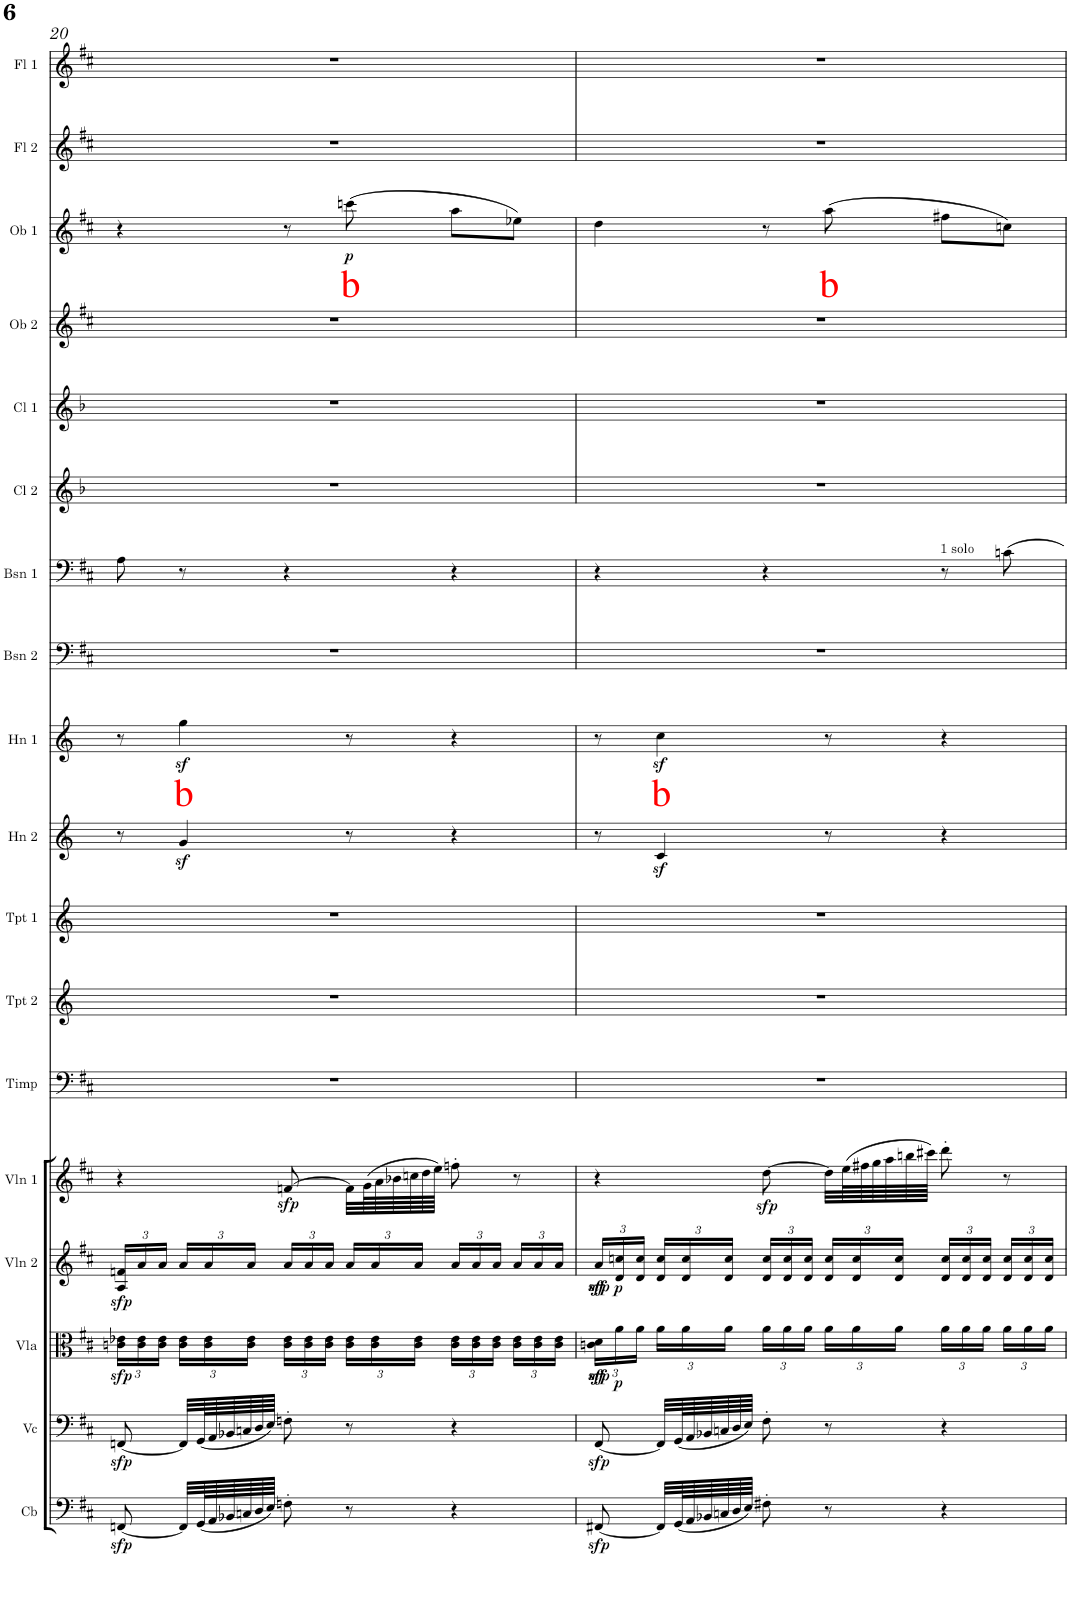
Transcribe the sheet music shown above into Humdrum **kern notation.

**kern	**dynam	**kern	**dynam	**kern	**dynam	**kern	**dynam	**kern	**dynam	**kern	**kern	**kern	**kern	**kern	**text	**kern	**kern	**kern	**kern	**kern	**kern	**text	**dynam	**kern	**kern
*part18	*part18	*part17	*part17	*part16	*part16	*part15	*part15	*part14	*part14	*part13	*part12	*part11	*part10	*part9	*part9	*part8	*part7	*part6	*part5	*part4	*part3	*part3	*part3	*part2	*part1
*staff18	*staff18	*staff17	*staff17	*staff16	*staff16	*staff15	*staff15	*staff14	*staff14	*staff13	*staff12	*staff11	*staff10	*staff9	*staff9	*staff8	*staff7	*staff6	*staff5	*staff4	*staff3	*staff3	*staff3	*staff2	*staff1
*I"Contrabass	*	*I"Violoncello	*	*I"Viola	*	*I"Violin 2	*	*I"Violin 1	*	*I"Timpani	*I"D Trumpet 2	*I"D Trumpet 1	*I"D Horn 2	*I"D Horn 1	*	*I"Bassoon 2	*I"Bassoon 1	*I"A Clarinet 2	*I"A Clarinet 1	*I"Oboe 2	*I"Oboe 1	*	*	*I"Flute 2	*I"Flute 1
*I'Cb	*	*I'Vc	*	*I'Vla	*	*I'Vln 2	*	*I'Vln 1	*	*I'Timp	*I'Tpt 2	*I'Tpt 1	*I'Hn 2	*I'Hn 1	*	*I'Bsn 2	*I'Bsn 1	*I'Cl 2	*I'Cl 1	*I'Ob 2	*I'Ob 1	*	*	*I'Fl 2	*I'Fl 1
!!LO:PB:g=z
*clefF4	*	*clefF4	*	*clefC3	*	*clefG2	*	*clefG2	*	*clefF4	*clefG2	*clefG2	*clefG2	*clefG2	*	*clefF4	*clefF4	*clefG2	*clefG2	*clefG2	*clefG2	*	*	*clefG2	*clefG2
*Trd7c12	*	*	*	*	*	*	*	*	*	*	*Trd-1c-2	*Trd-1c-2	*Trd6c10	*Trd6c10	*	*	*	*Trd2c3	*Trd2c3	*	*	*	*	*	*
*k[f#c#]	*	*k[f#c#]	*	*k[f#c#]	*	*k[f#c#]	*	*k[f#c#]	*	*k[f#c#]	*k[]	*k[]	*k[]	*k[]	*	*k[f#c#]	*k[f#c#]	*k[b-]	*k[b-]	*k[f#c#]	*k[f#c#]	*	*	*k[f#c#]	*k[f#c#]
*M3/4	*	*M3/4	*	*M3/4	*	*M3/4	*	*M3/4	*	*M3/4	*M3/4	*M3/4	*M3/4	*M3/4	*	*M3/4	*M3/4	*M3/4	*M3/4	*M3/4	*M3/4	*	*	*M3/4	*M3/4
*	*	*	*	*Xbrackettup	*	*Xbrackettup	*	*	*	*	*	*	*	*	*	*	*	*	*	*	*	*	*	*	*
=20	=20	=20	=20	=20	=20	=20	=20	=20	=20	=20	=20	=20	=20	=20	=20	=20	=20	=20	=20	=20	=20	=20	=20	=20	=20
!	!LO:DY:b	!	!LO:DY:b	!	!LO:DY:b	!	!LO:DY:b	!	!	!	!	!	!	!	!	!	!	!	!	!	!	!	!	!	!
[8FFn/	sfp	[8FFn/	sfp	24cn\ 24e-X\LL	sfp	24A/ 24fn/LL	sfp	4r	.	2.r	2.r	2.r	8r	8r	.	2.r	8A\	2.r	2.r	2.r	4r	.	.	2.r	2.r
.	.	.	.	24c\ 24e-\	.	24a/	.	.	.	.	.	.	.	.	.	.	.	.	.	.	.	.	.	.	.
.	.	.	.	24c\ 24e-\JJ	.	24a/JJ	.	.	.	.	.	.	.	.	.	.	.	.	.	.	.	.	.	.	.
!	!	!	!	!	!	!	!	!	!	!	!	!	!	!	!LO:LY:b:color=#FF0000	!	!	!	!	!	!	!	!	!	!
32FF/LLL]	.	32FF/LLL]	.	24c\ 24e-\LL	.	24a/LL	.	.	.	.	.	.	4gz</	4ggz<\	b	.	8r	.	.	.	.	.	.	.	.
(64GG/L	.	(64GG/L	.	.	.	.	.	.	.	.	.	.	.	.	.	.	.	.	.	.	.	.	.	.	.
.	.	.	.	24c\ 24e-\	.	24a/	.	.	.	.	.	.	.	.	.	.	.	.	.	.	.	.	.	.	.
64AA/	.	64AA/	.	.	.	.	.	.	.	.	.	.	.	.	.	.	.	.	.	.	.	.	.	.	.
64BB-X/	.	64BB-X/	.	.	.	.	.	.	.	.	.	.	.	.	.	.	.	.	.	.	.	.	.	.	.
64Cn/	.	64Cn/	.	.	.	.	.	.	.	.	.	.	.	.	.	.	.	.	.	.	.	.	.	.	.
.	.	.	.	24c\ 24e-\JJ	.	24a/JJ	.	.	.	.	.	.	.	.	.	.	.	.	.	.	.	.	.	.	.
64D/	.	64D/	.	.	.	.	.	.	.	.	.	.	.	.	.	.	.	.	.	.	.	.	.	.	.
64E/JJJJ)	.	64E/JJJJ)	.	.	.	.	.	.	.	.	.	.	.	.	.	.	.	.	.	.	.	.	.	.	.
!	!	!	!	!	!	!	!	!	!LO:DY:b	!	!	!	!	!	!	!	!	!	!	!	!	!	!	!	!
8Fn'\	.	8Fn'\	.	24c\ 24e-\LL	.	24a/LL	.	[8fn/	sfp	.	.	.	.	.	.	.	4r	.	.	.	8r	.	.	.	.
.	.	.	.	24c\ 24e-\	.	24a/	.	.	.	.	.	.	.	.	.	.	.	.	.	.	.	.	.	.	.
.	.	.	.	24c\ 24e-\JJ	.	24a/JJ	.	.	.	.	.	.	.	.	.	.	.	.	.	.	.	.	.	.	.
!	!	!	!	!	!	!	!	!	!	!	!	!	!	!	!	!	!	!	!	!	!	!LO:LY:b:color=#FF0000	!LO:DY:b	!	!
8r	.	8r	.	24c\ 24e-\LL	.	24a/LL	.	32f\LLL]	.	.	.	.	8r	8r	.	.	.	.	.	.	(8cccn\	b	p	.	.
.	.	.	.	.	.	.	.	(64g\L	.	.	.	.	.	.	.	.	.	.	.	.	.	.	.	.	.
.	.	.	.	24c\ 24e-\	.	24a/	.	.	.	.	.	.	.	.	.	.	.	.	.	.	.	.	.	.	.
.	.	.	.	.	.	.	.	64a\	.	.	.	.	.	.	.	.	.	.	.	.	.	.	.	.	.
.	.	.	.	.	.	.	.	64b-X\	.	.	.	.	.	.	.	.	.	.	.	.	.	.	.	.	.
.	.	.	.	.	.	.	.	64ccn\	.	.	.	.	.	.	.	.	.	.	.	.	.	.	.	.	.
.	.	.	.	24c\ 24e-\JJ	.	24a/JJ	.	.	.	.	.	.	.	.	.	.	.	.	.	.	.	.	.	.	.
.	.	.	.	.	.	.	.	64dd\	.	.	.	.	.	.	.	.	.	.	.	.	.	.	.	.	.
.	.	.	.	.	.	.	.	64ee\JJJJ)	.	.	.	.	.	.	.	.	.	.	.	.	.	.	.	.	.
4r	.	4r	.	24c\ 24e-\LL	.	24a/LL	.	8ffn'\	.	.	.	.	4r	4r	.	.	4r	.	.	.	8aa\L	.	.	.	.
.	.	.	.	24c\ 24e-\	.	24a/	.	.	.	.	.	.	.	.	.	.	.	.	.	.	.	.	.	.	.
.	.	.	.	24c\ 24e-\JJ	.	24a/JJ	.	.	.	.	.	.	.	.	.	.	.	.	.	.	.	.	.	.	.
.	.	.	.	24c\ 24e-\LL	.	24a/LL	.	8r	.	.	.	.	.	.	.	.	.	.	.	.	8ee-X\J)	.	.	.	.
.	.	.	.	24c\ 24e-\	.	24a/	.	.	.	.	.	.	.	.	.	.	.	.	.	.	.	.	.	.	.
.	.	.	.	24c\ 24e-\JJ	.	24a/JJ	.	.	.	.	.	.	.	.	.	.	.	.	.	.	.	.	.	.	.
=21	=21	=21	=21	=21	=21	=21	=21	=21	=21	=21	=21	=21	=21	=21	=21	=21	=21	=21	=21	=21	=21	=21	=21	=21	=21
!	!LO:DY:b	!	!LO:DY:b	!	!LO:DY:b	!	!	!	!	!	!	!	!	!	!	!	!	!	!	!	!	!	!	!	!
!	!	!	!	!	!LO:DY:n=1:b	!	!LO:DY:b	!	!	!	!	!	!	!	!	!	!	!	!	!	!	!	!	!	!
!	!	!	!	!	!	!	!LO:DY:n=1:b	!	!	!	!	!	!	!	!	!	!	!	!	!	!	!	!	!	!
[8FF#X/	sfp	[8FF#/	sfp	24cn\ 24d\LL	sfp mf	24a/LL	sfp mf	4r	.	2.r	2.r	2.r	8r	8r	.	2.r	4r	2.r	2.r	2.r	4dd\	.	.	2.r	2.r
!	!	!	!	!	!LO:DY:n=2:b	!	!LO:DY:n=2:b	!	!	!	!	!	!	!	!	!	!	!	!	!	!	!	!	!	!
.	.	.	.	24a\	p	24d/ 24ccn/	p	.	.	.	.	.	.	.	.	.	.	.	.	.	.	.	.	.	.
.	.	.	.	24a\JJ	.	24d/ 24cc/JJ	.	.	.	.	.	.	.	.	.	.	.	.	.	.	.	.	.	.	.
!	!	!	!	!	!	!	!	!	!	!	!	!	!	!	!LO:LY:b:color=#FF0000	!	!	!	!	!	!	!	!	!	!
32FF#/LLL]	.	32FF#/LLL]	.	24a\LL	.	24d/ 24cc/LL	.	.	.	.	.	.	4cz</	4ccz<\	b	.	.	.	.	.	.	.	.	.	.
(64GG/L	.	(64GG/L	.	.	.	.	.	.	.	.	.	.	.	.	.	.	.	.	.	.	.	.	.	.	.
.	.	.	.	24a\	.	24d/ 24cc/	.	.	.	.	.	.	.	.	.	.	.	.	.	.	.	.	.	.	.
64AA/	.	64AA/	.	.	.	.	.	.	.	.	.	.	.	.	.	.	.	.	.	.	.	.	.	.	.
64BB-X/	.	64BB-X/	.	.	.	.	.	.	.	.	.	.	.	.	.	.	.	.	.	.	.	.	.	.	.
64Cn/	.	64Cn/	.	.	.	.	.	.	.	.	.	.	.	.	.	.	.	.	.	.	.	.	.	.	.
.	.	.	.	24a\JJ	.	24d/ 24cc/JJ	.	.	.	.	.	.	.	.	.	.	.	.	.	.	.	.	.	.	.
64D/	.	64D/	.	.	.	.	.	.	.	.	.	.	.	.	.	.	.	.	.	.	.	.	.	.	.
64E/JJJJ)	.	64E/JJJJ)	.	.	.	.	.	.	.	.	.	.	.	.	.	.	.	.	.	.	.	.	.	.	.
!	!	!	!	!	!	!	!	!	!LO:DY:b	!	!	!	!	!	!	!	!	!	!	!	!	!	!	!	!
8F#X'\	.	8F#'\	.	24a\LL	.	24d/ 24cc/LL	.	[8dd\	sfp	.	.	.	.	.	.	.	4r	.	.	.	8r	.	.	.	.
.	.	.	.	24a\	.	24d/ 24cc/	.	.	.	.	.	.	.	.	.	.	.	.	.	.	.	.	.	.	.
.	.	.	.	24a\JJ	.	24d/ 24cc/JJ	.	.	.	.	.	.	.	.	.	.	.	.	.	.	.	.	.	.	.
!	!	!	!	!	!	!	!	!	!	!	!	!	!	!	!	!	!	!	!	!	!	!LO:LY:b:color=#FF0000	!	!	!
8r	.	8r	.	24a\LL	.	24d/ 24cc/LL	.	32dd\LLL]	.	.	.	.	8r	8r	.	.	.	.	.	.	(8aa\	b	.	.	.
.	.	.	.	.	.	.	.	(64ee\L	.	.	.	.	.	.	.	.	.	.	.	.	.	.	.	.	.
.	.	.	.	24a\	.	24d/ 24cc/	.	.	.	.	.	.	.	.	.	.	.	.	.	.	.	.	.	.	.
.	.	.	.	.	.	.	.	64ff#X\	.	.	.	.	.	.	.	.	.	.	.	.	.	.	.	.	.
.	.	.	.	.	.	.	.	64gg\	.	.	.	.	.	.	.	.	.	.	.	.	.	.	.	.	.
.	.	.	.	.	.	.	.	64aa\	.	.	.	.	.	.	.	.	.	.	.	.	.	.	.	.	.
.	.	.	.	24a\JJ	.	24d/ 24cc/JJ	.	.	.	.	.	.	.	.	.	.	.	.	.	.	.	.	.	.	.
.	.	.	.	.	.	.	.	64bbn\	.	.	.	.	.	.	.	.	.	.	.	.	.	.	.	.	.
.	.	.	.	.	.	.	.	64ccc#X\JJJJ)	.	.	.	.	.	.	.	.	.	.	.	.	.	.	.	.	.
!	!	!	!	!	!	!	!	!	!	!	!	!	!	!	!	!	!LO:TX:a:t=1 solo	!	!	!	!	!	!	!	!
4r	.	4r	.	24a\LL	.	24d/ 24cc/LL	.	8ddd'\	.	.	.	.	4r	4r	.	.	8r	.	.	.	8ff#X\L	.	.	.	.
.	.	.	.	24a\	.	24d/ 24cc/	.	.	.	.	.	.	.	.	.	.	.	.	.	.	.	.	.	.	.
.	.	.	.	24a\JJ	.	24d/ 24cc/JJ	.	.	.	.	.	.	.	.	.	.	.	.	.	.	.	.	.	.	.
.	.	.	.	24a\LL	.	24d/ 24cc/LL	.	8r	.	.	.	.	.	.	.	.	8cn\	.	.	.	8ccn\J)	.	.	.	.
.	.	.	.	24a\	.	24d/ 24cc/	.	.	.	.	.	.	.	.	.	.	.	.	.	.	.	.	.	.	.
.	.	.	.	24a\JJ	.	24d/ 24cc/JJ	.	.	.	.	.	.	.	.	.	.	.	.	.	.	.	.	.	.	.
=	=	=	=	=	=	=	=	=	=	=	=	=	=	=	=	=	=	=	=	=	=	=	=	=	=
*-	*-	*-	*-	*-	*-	*-	*-	*-	*-	*-	*-	*-	*-	*-	*-	*-	*-	*-	*-	*-	*-	*-	*-	*-	*-
